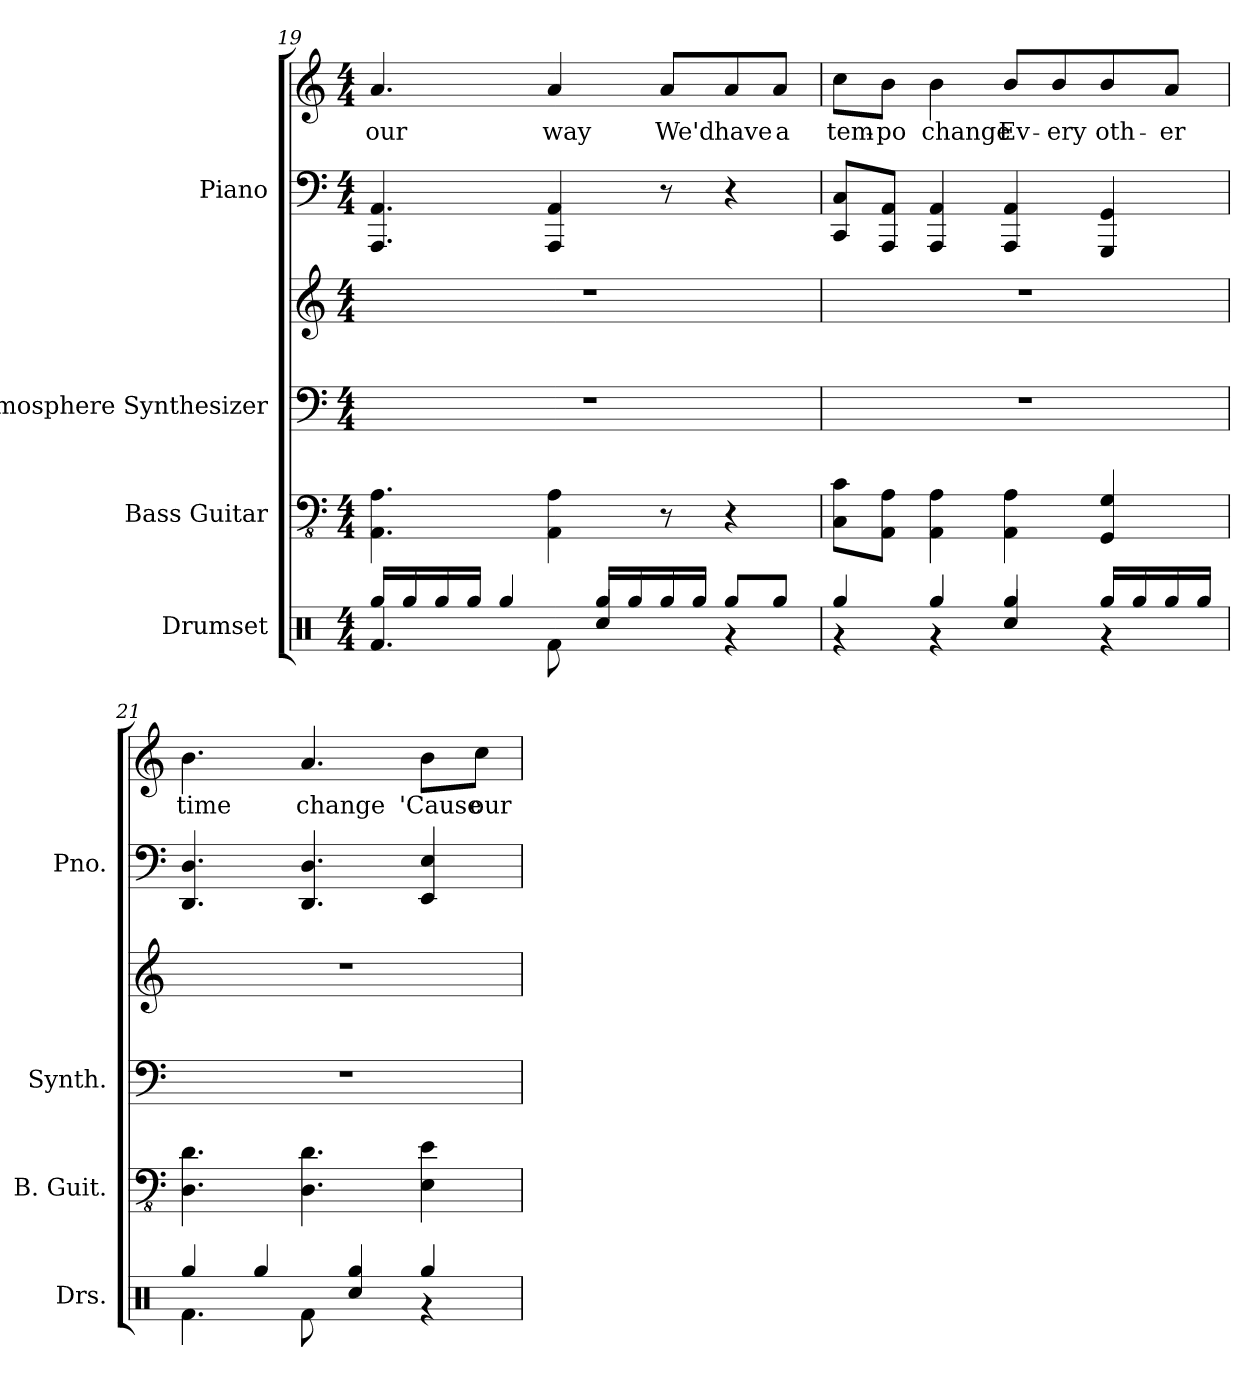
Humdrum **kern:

**kern	**kern	**kern	**kern	**kern	**kern	**text
*part4	*part3	*part2	*part2	*part1	*part1	*part1
*staff6	*staff5	*staff4	*staff3	*staff2	*staff1	*staff1
*I"Drumset	*I"Bass Guitar	*I"Atmosphere Synthesizer	*	*I"Piano	*	*
*I'Drs.	*I'B. Guit.	*I'Synth.	*	*I'Pno.	*	*
*clefX	*clefFv4	*clefF4	*clefG2	*clefF4	*clefG2	*
*k[]	*k[]	*k[]	*k[]	*k[]	*k[]	*
*M4/4	*M4/4	*M4/4	*M4/4	*M4/4	*M4/4	*
=19	=19	=19	=19	=19	=19	=19
*^	*	*	*	*	*	*
16Rgg/LL	4.Rf/	4.AAA\ 4.AA\	1r	1r	4.AAA/ 4.AA/	4.a/	our
16Rgg/	.	.	.	.	.	.	.
16Rgg/	.	.	.	.	.	.	.
16Rgg/JJ	.	.	.	.	.	.	.
4Rgg/	.	.	.	.	.	.	.
.	8Rf\	4AAA\ 4AA\	.	.	4AAA/ 4AA/	4a/	way
16Rgg/LL	4Rcc/	.	.	.	.	.	.
16Rgg/	.	.	.	.	.	.	.
16Rgg/	.	8r	.	.	8r	8a/L	We'd
16Rgg/JJ	.	.	.	.	.	.	.
8Rgg/L	4r	4r	.	.	4r	8a/	have
8Rgg/J	.	.	.	.	.	8a/J	a
!!LO:PB:g=z
=20	=20	=20	=20	=20	=20	=20	=20
4Rgg/	4r	8CC\ 8C\L	1r	1r	8CC/ 8C/L	8cc\L	tem-
.	.	8AAA\ 8AA\J	.	.	8AAA/ 8AA/J	8b\J	-po
4Rgg/	4r	4AAA\ 4AA\	.	.	4AAA/ 4AA/	4b\	change
4Rgg/	4Rcc/	4AAA\ 4AA\	.	.	4AAA/ 4AA/	8b/L	Ev-
.	.	.	.	.	.	8b/	-ery
16Rgg/LL	4r	4GGG/ 4GG/	.	.	4GGG/ 4GG/	8b/	oth-
16Rgg/	.	.	.	.	.	.	.
16Rgg/	.	.	.	.	.	8a/J	-er
16Rgg/JJ	.	.	.	.	.	.	.
!!LO:LB:g=z
=21	=21	=21	=21	=21	=21	=21	=21
4Rgg/	4.Rf\	4.DD\ 4.D\	1r	1r	4.DD/ 4.D/	4.b\	time
4Rgg/	.	.	.	.	.	.	.
.	8Rf\	4.DD\ 4.D\	.	.	4.DD/ 4.D/	4.a/	change
4Rgg/	4Rcc/	.	.	.	.	.	.
4Rgg/	4r	4EE\ 4E\	.	.	4EE/ 4E/	8b\L	'Cause
.	.	.	.	.	.	8cc\J	our
*v	*v	*	*	*	*	*	*
=	=	=	=	=	=	=
*-	*-	*-	*-	*-	*-	*-
